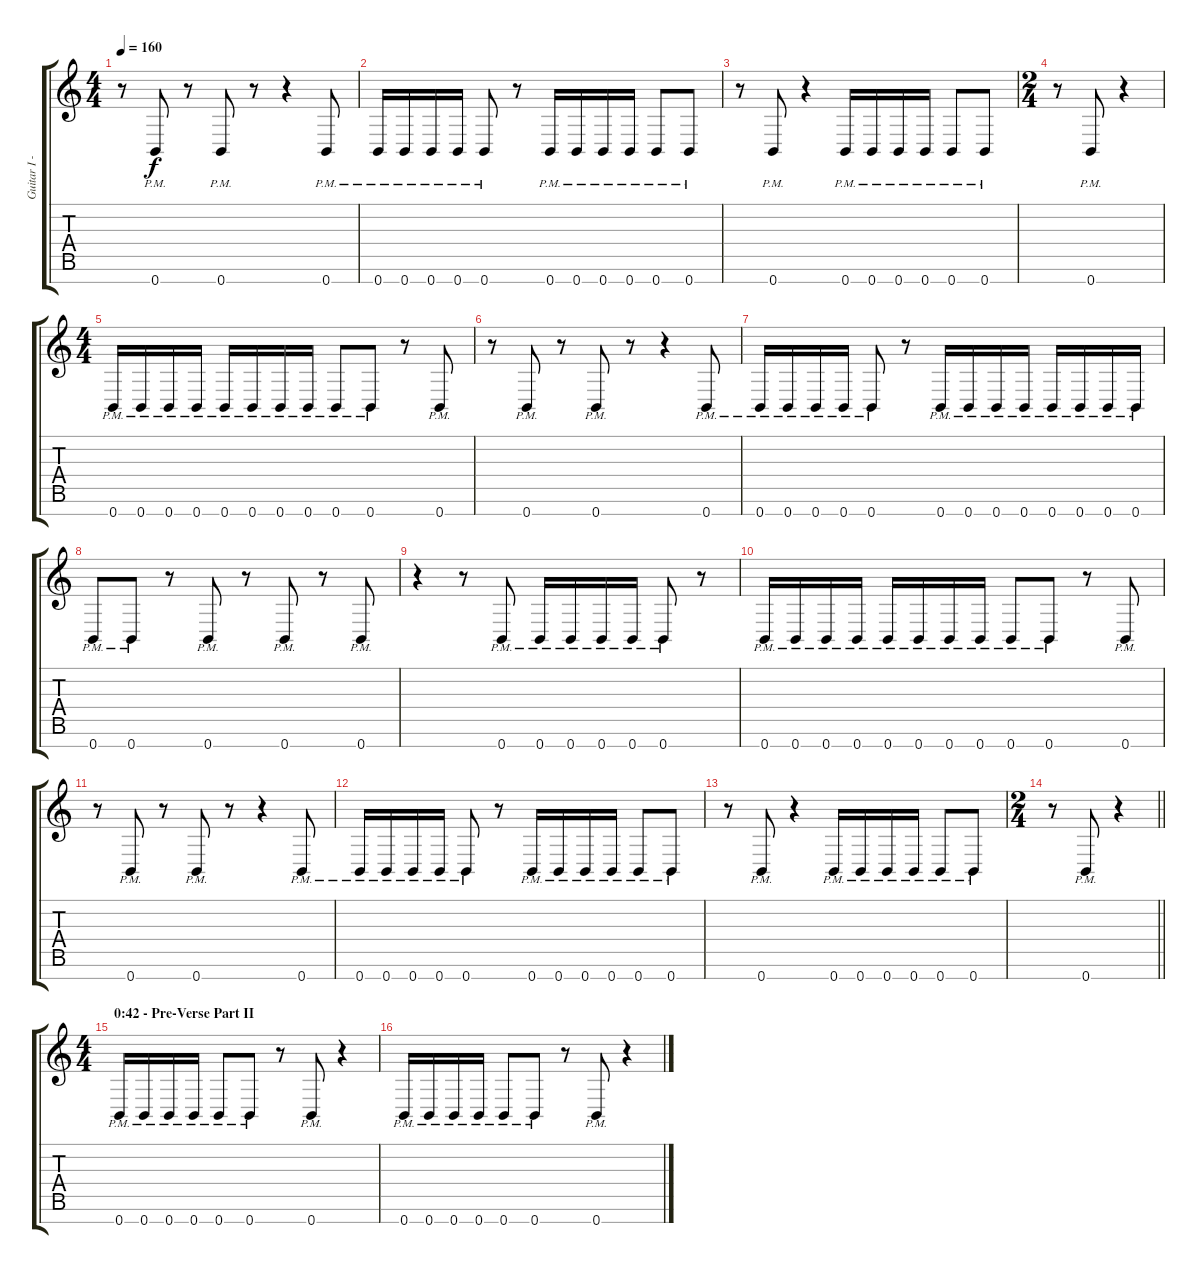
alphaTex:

\track ("Guitar I - Distortion [Solo]" "Guitar I -") {instrument distortionguitar}
\staff {score tabs}
\tuning (E4 B3 G3 D3 A2 E2 B1) {hide}
\ts (4 4)
\tempo 160
\clef g2
\ks c
r.8{dy f} 0.7{pm}.8 r.8 0.7{pm}.8 r.8 r.4 0.7{pm}.8 |
0.7{pm}.16 0.7{pm}.16 0.7{pm}.16 0.7{pm}.16 0.7{pm}.8 r.8 0.7{pm}.16 0.7{pm}.16 0.7{pm}.16 0.7{pm}.16 0.7{pm}.8 0.7{pm}.8 |
r.8 0.7{pm}.8 r.4 0.7{pm}.16 0.7{pm}.16 0.7{pm}.16 0.7{pm}.16 0.7{pm}.8 0.7{pm}.8 |
\ts (2 4)
r.8 0.7{pm}.8 r.4 |
\ts (4 4)
0.7{pm}.16 0.7{pm}.16 0.7{pm}.16 0.7{pm}.16 0.7{pm}.16 0.7{pm}.16 0.7{pm}.16 0.7{pm}.16 0.7{pm}.8 0.7{pm}.8 r.8 0.7{pm}.8 |
r.8 0.7{pm}.8 r.8 0.7{pm}.8 r.8 r.4 0.7{pm}.8 |
0.7{pm}.16 0.7{pm}.16 0.7{pm}.16 0.7{pm}.16 0.7{pm}.8 r.8 0.7{pm}.16 0.7{pm}.16 0.7{pm}.16 0.7{pm}.16 0.7{pm}.16 0.7{pm}.16 0.7{pm}.16 0.7{pm}.16 |
0.7{pm}.8 0.7{pm}.8 r.8 0.7{pm}.8 r.8 0.7{pm}.8 r.8 0.7{pm}.8 |
r.4 r.8 0.7{pm}.8 0.7{pm}.16 0.7{pm}.16 0.7{pm}.16 0.7{pm}.16 0.7{pm}.8 r.8 |
0.7{pm}.16 0.7{pm}.16 0.7{pm}.16 0.7{pm}.16 0.7{pm}.16 0.7{pm}.16 0.7{pm}.16 0.7{pm}.16 0.7{pm}.8 0.7{pm}.8 r.8 0.7{pm}.8 |
r.8 0.7{pm}.8 r.8 0.7{pm}.8 r.8 r.4 0.7{pm}.8 |
0.7{pm}.16 0.7{pm}.16 0.7{pm}.16 0.7{pm}.16 0.7{pm}.8 r.8 0.7{pm}.16 0.7{pm}.16 0.7{pm}.16 0.7{pm}.16 0.7{pm}.8 0.7{pm}.8 |
r.8 0.7{pm}.8 r.4 0.7{pm}.16 0.7{pm}.16 0.7{pm}.16 0.7{pm}.16 0.7{pm}.8 0.7{pm}.8 |
\ts (2 4)
\barLineRight lightlight
r.8 0.7{pm}.8 r.4 |
\ts (4 4)
\section ("" "0:42 - Pre-Verse Part II")
0.7{pm}.16 0.7{pm}.16 0.7{pm}.16 0.7{pm}.16 0.7{pm}.8 0.7{pm}.8 r.8 0.7{pm}.8 r.4 |
0.7{pm}.16 0.7{pm}.16 0.7{pm}.16 0.7{pm}.16 0.7{pm}.8 0.7{pm}.8 r.8 0.7{pm}.8 r.4
